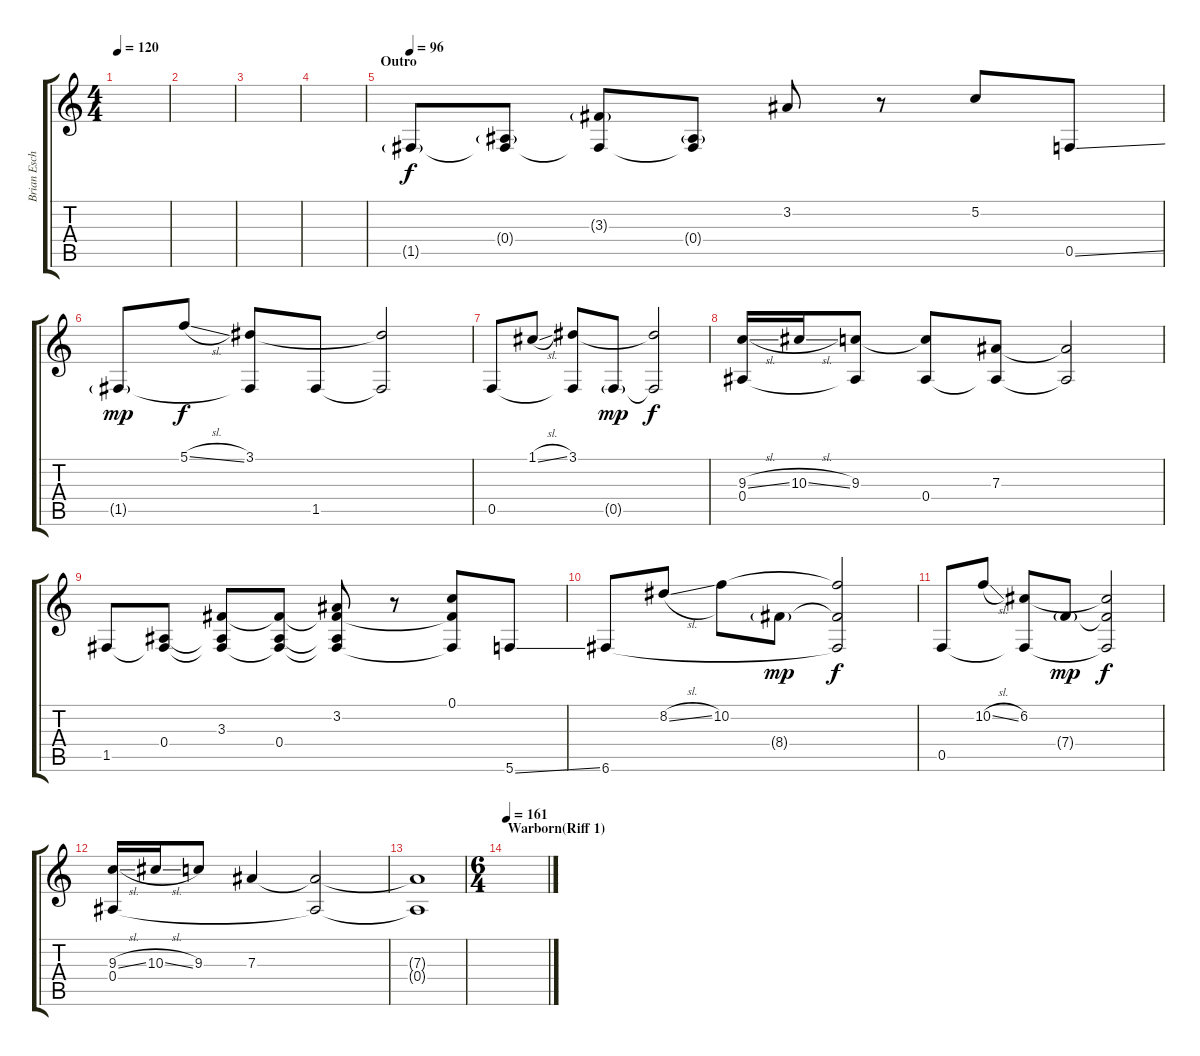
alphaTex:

\track ("Brian Eschbach (Acoustic Guitar)" "Brian Esch") {instrument acousticguitarsteel}
\staff {score tabs}
\tuning (C4 G3 Eb3 Bb2 F2 C2) {hide}
\ts (4 4)
\tempo 120
\clef g2
\ks c
|
|
|
|
\section ("" "Outro")
\tempo 96
1.5{g}.8{volume 16} (0.4{g} 1.5{t}).8 (3.3{g} 1.5{t}).8 (0.4{g} 1.5{t}).8 3.2.8{dy f} r.8 5.2.8 0.5{ss}.8 |
1.5{g}.8{dy mp} 5.1{sl}.8{dy f} (3.1 1.5{t}).8 1.5.8 (3.1{t} 1.5{t}).2 |
0.5.8 1.1{sl}.8 (3.1 0.5{t}).8 0.5{g}.8{dy mp} (3.1{t} 0.5{t}).2{dy f} |
(9.3{sl} 0.4).16 10.3{sl}.16 (9.3 0.4{t}).8 (9.3{t} 0.4).8 (7.3 0.4{t}).8 (7.3{t} 0.4{t}).2 |
1.5.8 (0.4 1.5{t}).8 (3.3 0.4{t} 1.5{t}).8 (3.3{t} 0.4 1.5{t}).8 (3.2 3.3{t} 0.4{t} 1.5{t}).8 r.8 (0.1 3.3{t} 1.5{t}).8 5.6{ss}.8 |
6.6.8 8.2{sl}.8 10.2.8 8.4{g}.8{dy mp} (10.2{t} 8.4{t} 6.6{t}).2{dy f} |
0.5.8 10.2{sl}.8 (6.2 0.5{t}).8 7.4{g}.8{dy mp} (6.2{t} 7.4{t} 0.5{t}).2{dy f} |
(9.3{sl} 0.4).16 10.3{sl}.16 9.3.8 7.3.4 (7.3{t} 0.4{t}).2 |
(7.3{t} 0.4{t}).1 |
\ts (6 4)
\section ("" "Warborn(Riff 1)")
\tempo 161
